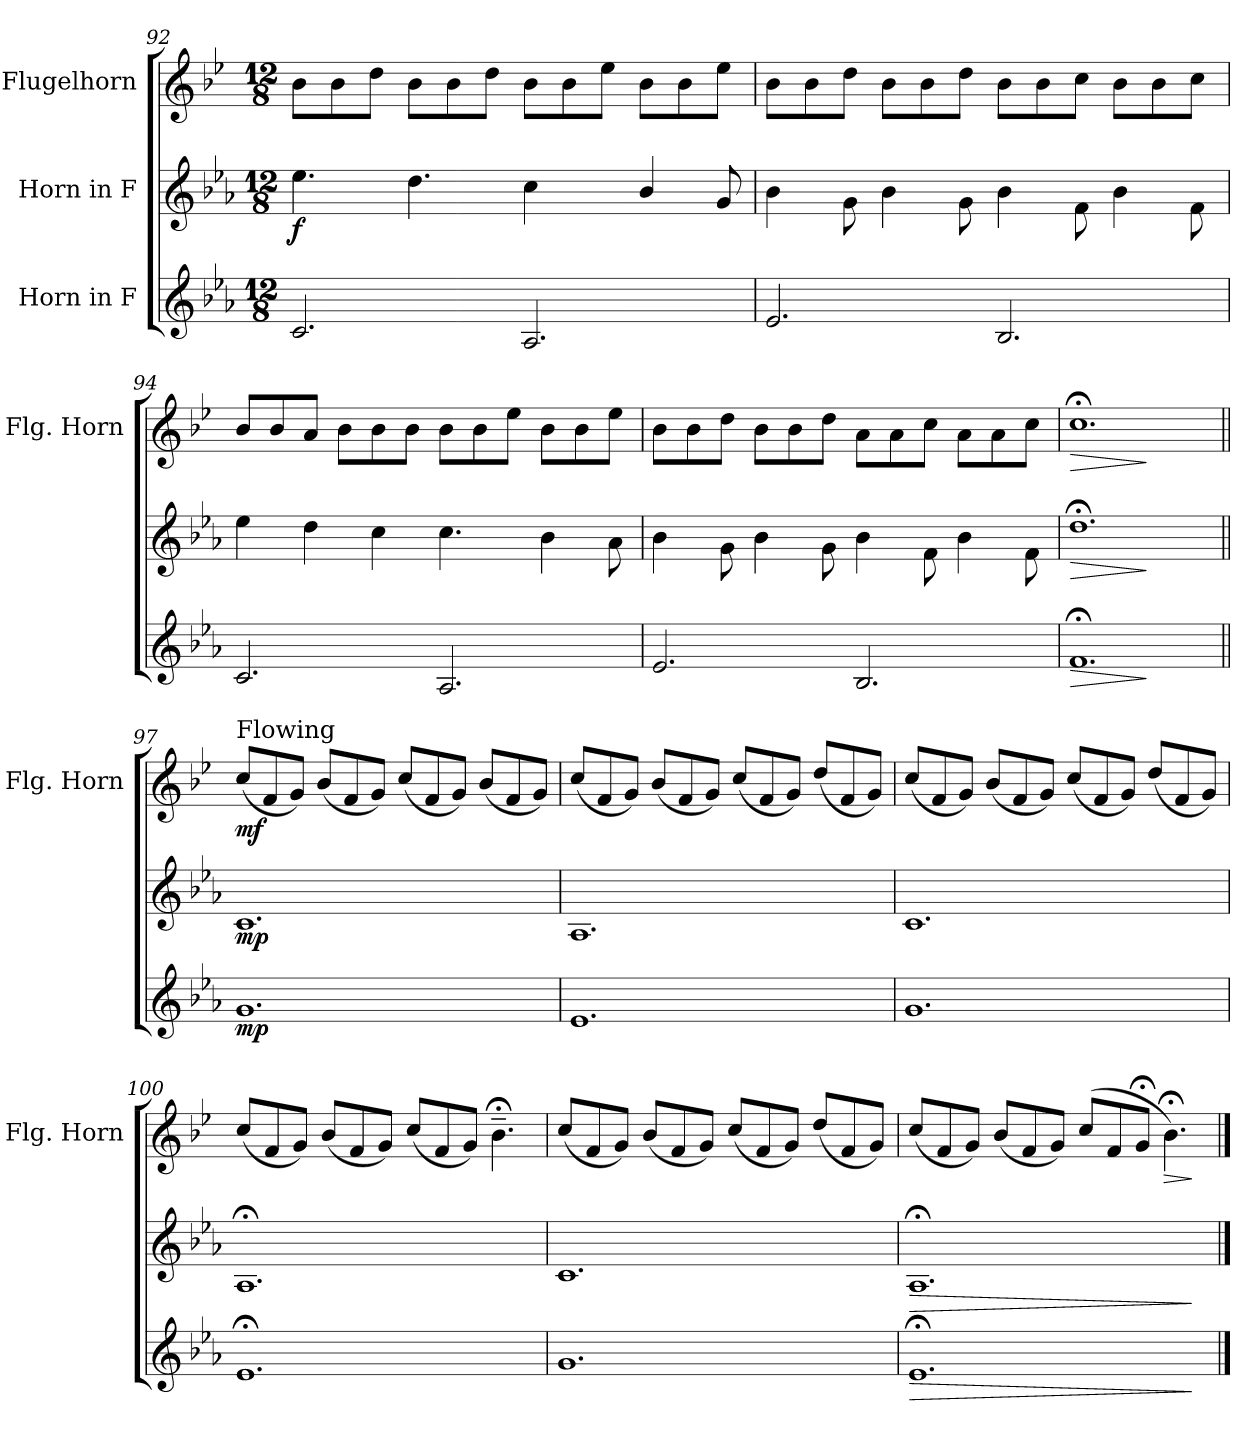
**kern	**dynam	**kern	**dynam	**kern	**dynam
*part3	*part3	*part2	*part2	*part1	*part1
*staff3	*staff3	*staff2	*staff2	*staff1	*staff1
*I"Horn in F	*	*I"Horn in F	*	*I"Flugelhorn	*
*	*	*	*	*I'Flg. Horn	*
*clefG2	*	*clefG2	*	*clefG2	*
*ITrd4c7	*	*ITrd4c7	*	*ITrd1c2	*
*k[b-e-a-d-]	*	*k[b-e-a-d-]	*	*k[b-e-a-d-]	*
*M12/8	*	*M12/8	*	*M12/8	*
=92	=92	=92	=92	=92	=92
*	*	*^	*	*	*
!	!	!	!	!LO:DY:b	!	!
2.F/	.	4.ryy	4.a-\	f	8a-\L	.
.	.	.	.	.	8a-\	.
.	.	.	.	.	8cc\J	.
.	.	4.ryy	4.g\	.	8a-\L	.
.	.	.	.	.	8a-\	.
.	.	.	.	.	8cc\J	.
2.D-/	.	4.ryy	4f\	.	8a-\L	.
.	.	.	.	.	8a-\	.
.	.	.	2ryy	.	8dd-\J	.
.	.	4e-/	.	.	8a-\L	.
.	.	.	.	.	8a-\	.
.	.	8c/	.	.	8dd-\J	.
=93	=93	=93	=93	=93	=93	=93
2.A-/	.	4.ryy	4e-\	.	8a-\L	.
.	.	.	.	.	8a-\	.
.	.	.	8c\	.	8cc\J	.
.	.	4.ryy	4e-\	.	8a-\L	.
.	.	.	.	.	8a-\	.
.	.	.	8c\	.	8cc\J	.
2.E-/	.	4.ryy	4e-\	.	8a-\L	.
.	.	.	.	.	8a-\	.
.	.	.	8B-\	.	8b-\J	.
.	.	4.ryy	4e-\	.	8a-\L	.
.	.	.	.	.	8a-\	.
.	.	.	8B-\	.	8b-\J	.
=94	=94	=94	=94	=94	=94	=94
2.F/	.	4ryy	4a-\	.	8a-/L	.
.	.	.	.	.	8a-/	.
.	.	8ryy	4g\	.	8g/J	.
.	.	8ryy	.	.	8a-\L	.
.	.	4ryy	4f\	.	8a-\	.
.	.	.	.	.	8a-\J	.
2.D-/	.	4.ryy	4.f\	.	8a-\L	.
.	.	.	.	.	8a-\	.
.	.	.	.	.	8dd-\J	.
.	.	4ryy	4e-\	.	8a-\L	.
.	.	.	.	.	8a-\	.
.	.	8ryy	8d-\	.	8dd-\J	.
=95	=95	=95	=95	=95	=95	=95
2.A-/	.	4.ryy	4e-\	.	8a-\L	.
.	.	.	.	.	8a-\	.
.	.	.	8c\	.	8cc\J	.
.	.	4.ryy	4e-\	.	8a-\L	.
.	.	.	.	.	8a-\	.
.	.	.	8c\	.	8cc\J	.
2.E-/	.	4.ryy	4e-\	.	8g\L	.
.	.	.	.	.	8g\	.
.	.	.	8B-\	.	8b-\J	.
.	.	4.ryy	4e-\	.	8g\L	.
.	.	.	.	.	8g\	.
.	.	.	8B-\	.	8b-\J	.
=96	=96	=96	=96	=96	=96	=96
!	!LO:HP:b	!	!	!LO:HP:b	!	!LO:HP:b
*	*	*v	*v	*	*	*
1.B-;<	>	1.g;<	>	1.b-;<	>
.	]	.	]	.	]
!!LO:LB:g=z
=97||	=97||	=97||	=97||	=97||	=97||
*	*	*	*	*MM120	*
!	!	!	!	!LO:TX:a:t=Flowing	!
!	!LO:DY:b	!	!LO:DY:b	!	!LO:DY:b
1.c	mp	1.F	mp	(8b-/L	mf
.	.	.	.	8e-/	.
.	.	.	.	8f/J)	.
.	.	.	.	(8a-/L	.
.	.	.	.	8e-/	.
.	.	.	.	8f/J)	.
.	.	.	.	(8b-/L	.
.	.	.	.	8e-/	.
.	.	.	.	8f/J)	.
.	.	.	.	(8a-/L	.
.	.	.	.	8e-/	.
.	.	.	.	8f/J)	.
=98	=98	=98	=98	=98	=98
1.A-	.	1.D-	.	(8b-/L	.
.	.	.	.	8e-/	.
.	.	.	.	8f/J)	.
.	.	.	.	(8a-/L	.
.	.	.	.	8e-/	.
.	.	.	.	8f/J)	.
.	.	.	.	(8b-/L	.
.	.	.	.	8e-/	.
.	.	.	.	8f/J)	.
.	.	.	.	(8cc/L	.
.	.	.	.	8e-/	.
.	.	.	.	8f/J)	.
=99	=99	=99	=99	=99	=99
1.c	.	1.F	.	(8b-/L	.
.	.	.	.	8e-/	.
.	.	.	.	8f/J)	.
.	.	.	.	(8a-/L	.
.	.	.	.	8e-/	.
.	.	.	.	8f/J)	.
.	.	.	.	(8b-/L	.
.	.	.	.	8e-/	.
.	.	.	.	8f/J)	.
.	.	.	.	(8cc/L	.
.	.	.	.	8e-/	.
.	.	.	.	8f/J)	.
=100	=100	=100	=100	=100	=100
1.A-;<	.	1.D-;<	.	(8b-/L	.
.	.	.	.	8e-/	.
.	.	.	.	8f/J)	.
.	.	.	.	(8a-/L	.
.	.	.	.	8e-/	.
.	.	.	.	8f/J)	.
.	.	.	.	(8b-/L	.
.	.	.	.	8e-/	.
.	.	.	.	8f/J)	.
.	.	.	.	4.a-;<~\	.
=101	=101	=101	=101	=101	=101
1.c	.	1.F	.	(8b-/L	.
.	.	.	.	8e-/	.
.	.	.	.	8f/J)	.
.	.	.	.	(8a-/L	.
.	.	.	.	8e-/	.
.	.	.	.	8f/J)	.
.	.	.	.	(8b-/L	.
.	.	.	.	8e-/	.
.	.	.	.	8f/J)	.
.	.	.	.	(8cc/L	.
.	.	.	.	8e-/	.
.	.	.	.	8f/J)	.
=102	=102	=102	=102	=102	=102
!	!LO:HP:b	!	!LO:HP:b	!	!
1.A-;<	>	1.D-;<	>	(8b-/L	.
.	.	.	.	8e-/	.
.	.	.	.	8f/J)	.
.	.	.	.	(8a-/L	.
.	.	.	.	8e-/	.
.	.	.	.	8f/J)	.
.	.	.	.	(8b-/L	.
.	.	.	.	8e-/	.
.	.	.	.	8f;</J	.
!	!	!	!	!	!LO:HP:b
.	.	.	.	4.a-;<\)	>
.	]	.	]	.	]
==	==	==	==	==	==
*-	*-	*-	*-	*-	*-
